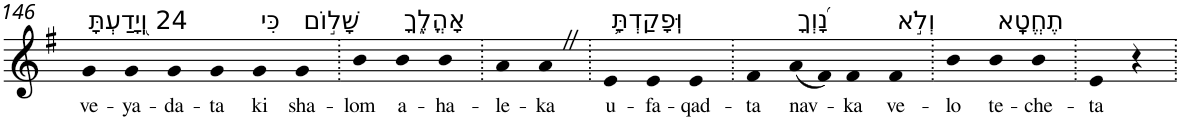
**kern	**text
*part1	*part1
*staff1	*staff1
*I"Piano	*
*I'Pno	*
!!LO:PB:g=z
*clefG2	*
*k[f#]	*
*G:	*
=146	=146
!LO:TX:a:t=24 וְֽ֭יָדַעְתָּ	!
!	!LO:LY:b
4g	ve-
!	!LO:LY:b
4g	-ya-
!	!LO:LY:b
4g	-da-
!	!LO:LY:b
4g	-ta
!LO:TX:a:t=כִּי	!
!	!LO:LY:b
4g	ki
!LO:TX:a:t=שָׁל֣וֹם	!
!	!LO:LY:b
4g	sha-
=147.	=147.
!	!LO:LY:b
4b	-lom
!LO:TX:a:t=אָהֳלֶ֑ךָ	!
!	!LO:LY:b
4b	a-
!	!LO:LY:b
4b	-ha-
=148.	=148.
!	!LO:LY:b
4a	-le-
!	!LO:LY:b
4aZ	-ka
=149.	=149.
!LO:TX:a:t=וּֽפָקַדְתָּ֥	!
!	!LO:LY:b
4e	u-
!	!LO:LY:b
4e	-fa-
!	!LO:LY:b
4e	-qad-
=150.	=150.
!	!LO:LY:b
4f#	-ta
!LO:TX:a:t=נָ֝וְךָ	!
!	!LO:LY:b
(8a	nav-
8f#)	.
!	!LO:LY:b
4f#	-ka
!LO:TX:a:t=וְלֹ֣א	!
!	!LO:LY:b
4f#	ve-
=151.	=151.
!	!LO:LY:b
4b	-lo
!LO:TX:a:t=תֶחֱטָֽא	!
!	!LO:LY:b
4b	te-
!	!LO:LY:b
4b	-che-
=152.	=152.
!	!LO:LY:b
4e	-ta
4r	.
=.	=.
*-	*-
